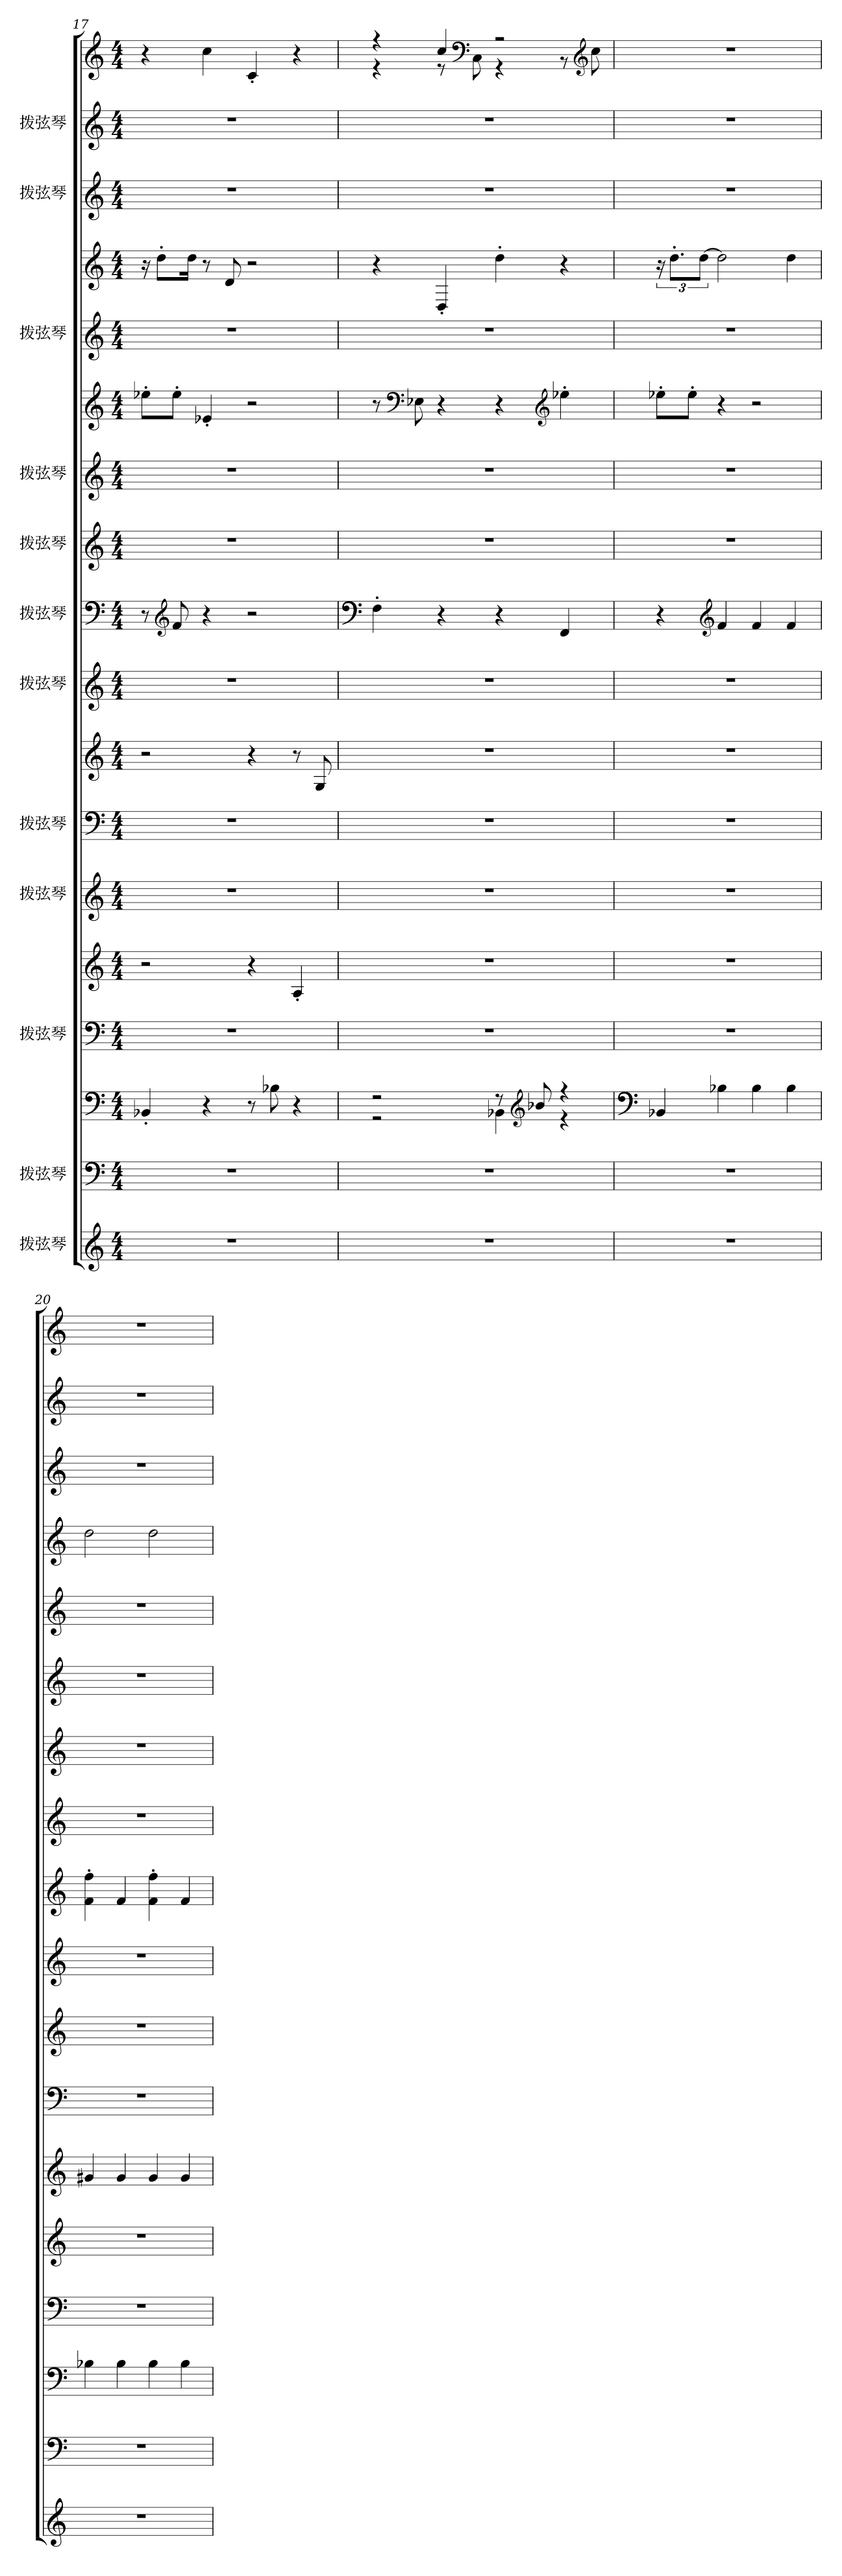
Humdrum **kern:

**kern	**kern	**kern	**kern	**kern	**kern	**kern	**kern	**kern	**kern	**kern	**kern	**kern	**kern	**kern	**kern	**kern	**kern
*part12	*part11	*part11	*part10	*part10	*part9	*part8	*part8	*part7	*part6	*part5	*part4	*part4	*part3	*part3	*part2	*part1	*part1
*staff18	*staff17	*staff16	*staff15	*staff14	*staff13	*staff12	*staff11	*staff10	*staff9	*staff8	*staff7	*staff6	*staff5	*staff4	*staff3	*staff2	*staff1
*I"拨弦琴	*I"拨弦琴	*	*I"拨弦琴	*	*I"拨弦琴	*I"拨弦琴	*	*I"拨弦琴	*I"拨弦琴	*I"拨弦琴	*I"拨弦琴	*	*I"拨弦琴	*	*I"拨弦琴	*I"拨弦琴	*
!!LO:PB:g=z
*clefG2	*clefF4	*clefF4	*clefF4	*clefG2	*clefG2	*clefF4	*clefG2	*clefG2	*clefF4	*clefG2	*clefG2	*clefG2	*clefG2	*clefG2	*clefG2	*clefG2	*clefG2
*k[]	*k[]	*k[]	*k[]	*k[]	*k[]	*k[]	*k[]	*k[]	*k[]	*k[]	*k[]	*k[]	*k[]	*k[]	*k[]	*k[]	*k[]
*M4/4	*M4/4	*M4/4	*M4/4	*M4/4	*M4/4	*M4/4	*M4/4	*M4/4	*M4/4	*M4/4	*M4/4	*M4/4	*M4/4	*M4/4	*M4/4	*M4/4	*M4/4
=17	=17	=17	=17	=17	=17	=17	=17	=17	=17	=17	=17	=17	=17	=17	=17	=17	=17
1r	1r	4BB-X'/	1r	2r	1r	1r	2r	1r	8r	1r	1r	8ee-X'\L	1r	16r	1r	1r	4r
.	.	.	.	.	.	.	.	.	.	.	.	.	.	8dd'\L	.	.	.
*	*	*	*	*	*	*	*	*	*clefG2	*	*	*	*	*	*	*	*
.	.	.	.	.	.	.	.	.	8f/	.	.	8ee-'\J	.	.	.	.	.
.	.	.	.	.	.	.	.	.	.	.	.	.	.	16dd\Jk	.	.	.
.	.	4r	.	.	.	.	.	.	4r	.	.	4e-X'/	.	8r	.	.	4cc\
.	.	.	.	.	.	.	.	.	.	.	.	.	.	8d/	.	.	.
.	.	8r	.	4r	.	.	4r	.	2r	.	.	2r	.	2r	.	.	4c'/
.	.	8B-X\	.	.	.	.	.	.	.	.	.	.	.	.	.	.	.
.	.	4r	.	4A'/	.	.	8r	.	.	.	.	.	.	.	.	.	4r
.	.	.	.	.	.	.	8G/	.	.	.	.	.	.	.	.	.	.
=18	=18	=18	=18	=18	=18	=18	=18	=18	=18	=18	=18	=18	=18	=18	=18	=18	=18
*	*	*	*	*	*	*	*	*	*clefF4	*	*	*	*	*	*	*	*
*	*	*^	*	*	*	*	*	*	*	*	*	*	*	*	*	*	*^
1r	1r	2r	2r	1r	1r	1r	1r	1r	1r	4F'\	1r	1r	8r	1r	4r	1r	1r	4r	4r
*	*	*	*	*	*	*	*	*	*	*	*	*	*clefF4	*	*	*	*	*	*
.	.	.	.	.	.	.	.	.	.	.	.	.	8E-X\	.	.	.	.	.	.
.	.	.	.	.	.	.	.	.	.	4r	.	.	4r	.	4D'/	.	.	4cc/	8r
*	*	*	*	*	*	*	*	*	*	*	*	*	*	*	*	*	*	*clefF4	*
.	.	.	.	.	.	.	.	.	.	.	.	.	.	.	.	.	.	.	8C\
.	.	8r	4BB-X\	.	.	.	.	.	.	4r	.	.	4r	.	4dd'\	.	.	2r	4r
*	*	*clefG2	*	*	*	*	*	*	*	*	*	*	*	*	*	*	*	*	*
.	.	8b-X/	.	.	.	.	.	.	.	.	.	.	.	.	.	.	.	.	.
*	*	*	*	*	*	*	*	*	*	*	*	*	*clefG2	*	*	*	*	*	*
.	.	4r	4r	.	.	.	.	.	.	4FF/	.	.	4ee-X'\	.	4r	.	.	.	8r
*	*	*	*	*	*	*	*	*	*	*	*	*	*	*	*	*	*	*clefG2	*
.	.	.	.	.	.	.	.	.	.	.	.	.	.	.	.	.	.	.	8cc\
*	*	*v	*v	*	*	*	*	*	*	*	*	*	*	*	*	*	*	*v	*v
=19	=19	=19	=19	=19	=19	=19	=19	=19	=19	=19	=19	=19	=19	=19	=19	=19	=19
*	*	*clefF4	*	*	*	*	*	*	*	*	*	*	*	*	*	*	*
1r	1r	4BB-X/	1r	1r	1r	1r	1r	1r	4r	1r	1r	8ee-X'\L	1r	24r	1r	1r	1r
.	.	.	.	.	.	.	.	.	.	.	.	.	.	12.dd'\L	.	.	.
.	.	.	.	.	.	.	.	.	.	.	.	8ee-'\J	.	.	.	.	.
.	.	.	.	.	.	.	.	.	.	.	.	.	.	[12dd\J	.	.	.
*	*	*	*	*	*	*	*	*	*clefG2	*	*	*	*	*	*	*	*
.	.	4B-X\	.	.	.	.	.	.	4f/	.	.	4r	.	2dd\]	.	.	.
.	.	4B-\	.	.	.	.	.	.	4f/	.	.	2r	.	.	.	.	.
.	.	4B-\	.	.	.	.	.	.	4f/	.	.	.	.	4dd\	.	.	.
!!LO:PB:g=z
=20	=20	=20	=20	=20	=20	=20	=20	=20	=20	=20	=20	=20	=20	=20	=20	=20	=20
1r	1r	4B-X\	1r	1r	4g#X/	1r	1r	1r	4f\' 4ff\'	1r	1r	1r	1r	2dd\	1r	1r	1r
.	.	4B-\	.	.	4g#/	.	.	.	4f/	.	.	.	.	.	.	.	.
.	.	4B-\	.	.	4g#/	.	.	.	4f\' 4ff\'	.	.	.	.	2dd\	.	.	.
.	.	4B-\	.	.	4g#/	.	.	.	4f/	.	.	.	.	.	.	.	.
=	=	=	=	=	=	=	=	=	=	=	=	=	=	=	=	=	=
*-	*-	*-	*-	*-	*-	*-	*-	*-	*-	*-	*-	*-	*-	*-	*-	*-	*-
